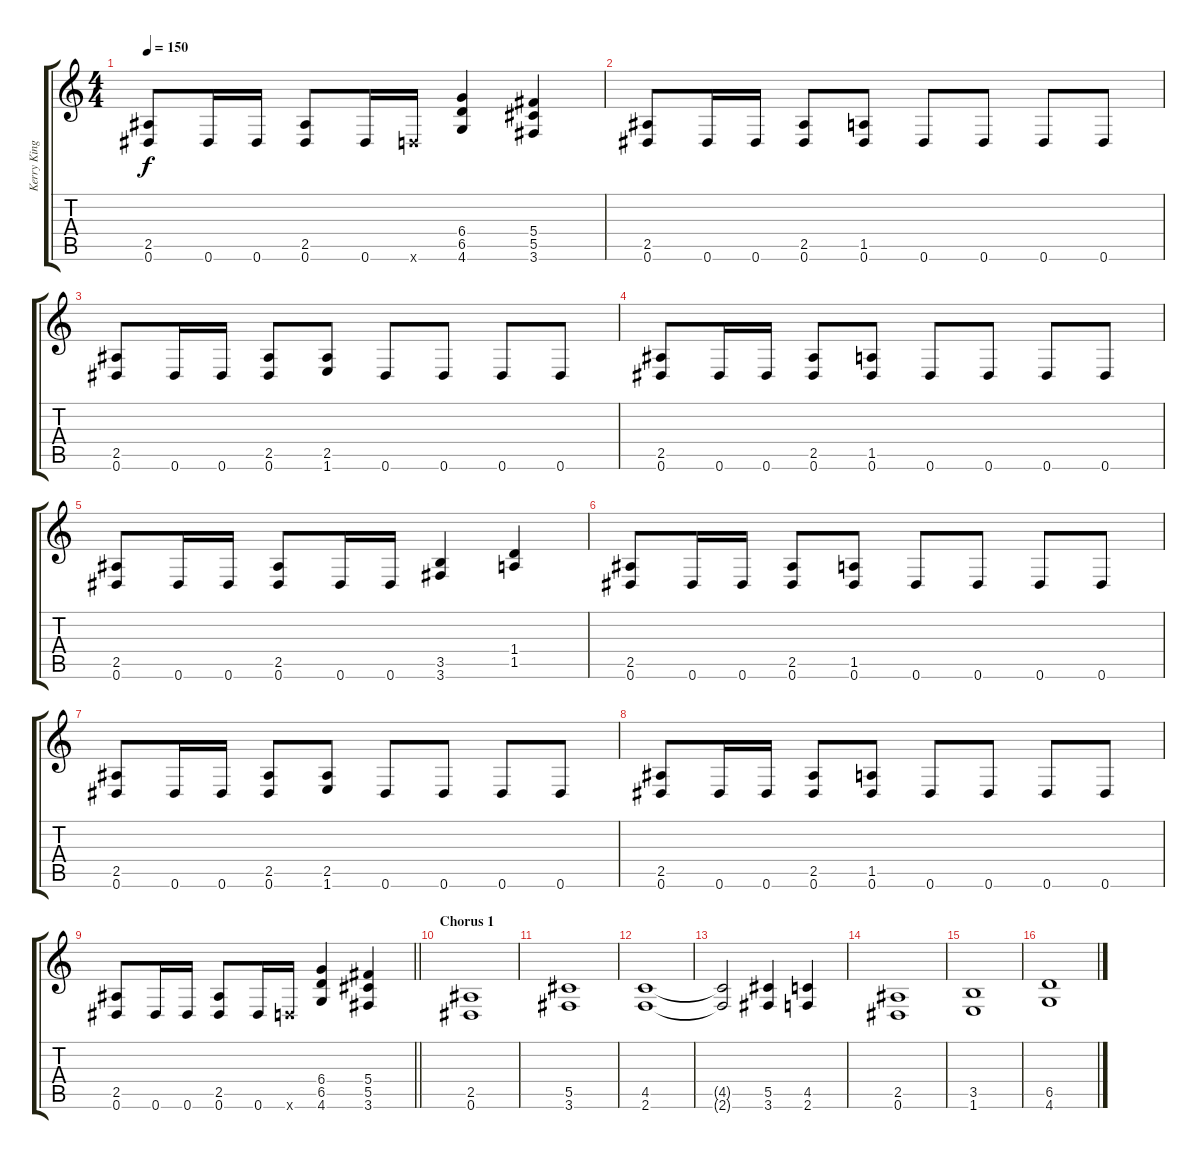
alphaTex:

\track ("Kerry King" "Kerry King") {instrument distortionguitar}
\staff {score tabs}
\tuning (Eb4 Bb3 Gb3 Db3 Ab2 Eb2) {hide}
\ts (4 4)
\tempo 150
\clef g2
\ks c
(2.5 0.6).8{dy f} 0.6.16 0.6.16 (2.5 0.6).8 0.6.16 -1.6{x}.16 (6.4 6.5 4.6).4 (5.4 5.5 3.6).4 |
(2.5 0.6).8 0.6.16 0.6.16 (2.5 0.6).8 (1.5 0.6).8 0.6.8 0.6.8 0.6.8 0.6.8 |
(2.5 0.6).8 0.6.16 0.6.16 (2.5 0.6).8 (2.5 1.6).8 0.6.8 0.6.8 0.6.8 0.6.8 |
(2.5 0.6).8 0.6.16 0.6.16 (2.5 0.6).8 (1.5 0.6).8 0.6.8 0.6.8 0.6.8 0.6.8 |
(2.5 0.6).8 0.6.16 0.6.16 (2.5 0.6).8 0.6.16 0.6.16 (3.5 3.6).4 (1.4 1.5).4 |
(2.5 0.6).8 0.6.16 0.6.16 (2.5 0.6).8 (1.5 0.6).8 0.6.8 0.6.8 0.6.8 0.6.8 |
(2.5 0.6).8 0.6.16 0.6.16 (2.5 0.6).8 (2.5 1.6).8 0.6.8 0.6.8 0.6.8 0.6.8 |
(2.5 0.6).8 0.6.16 0.6.16 (2.5 0.6).8 (1.5 0.6).8 0.6.8 0.6.8 0.6.8 0.6.8 |
\barLineRight lightlight
(2.5 0.6).8 0.6.16 0.6.16 (2.5 0.6).8 0.6.16 -1.6{x}.16 (6.4 6.5 4.6).4 (5.4 5.5 3.6).4 |
\section ("" "Chorus 1")
(2.5 0.6).1 |
(5.5 3.6).1 |
(4.5 2.6).1 |
(4.5{t} 2.6{t}).2 (5.5 3.6).4 (4.5 2.6).4 |
(2.5 0.6).1 |
(3.5 1.6).1 |
(6.5 4.6).1
